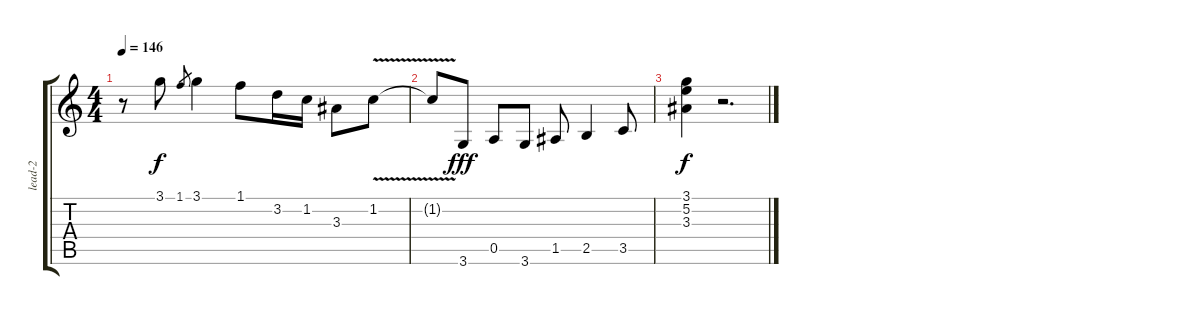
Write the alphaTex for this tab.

\track ("lead-2" "lead-2") {instrument acousticguitarnylon}
\staff {score tabs}
\tuning (E4 B3 G3 D3 A2 E2) {hide}
\ts (4 4)
\tempo 146
\clef g2
\ks c
r.8{dy fff} 3.1.8{dy f} 1.1.8{gr} 3.1.4 1.1.8 3.2.16 1.2.16 3.3.8 1.2{v}.8 |
1.2{t}.8 3.6.8{dy fff} 0.5.8 3.6.8 1.5.8 2.5.4 3.5.8 |
(3.1 5.2 3.3).4{dy f} r.2{d}
